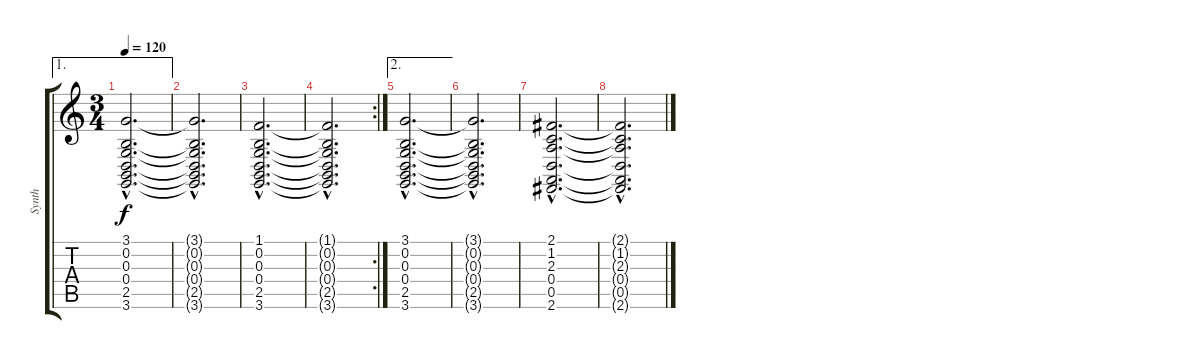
\track ("Synth" "Synth") {instrument pad2warm}
\staff {score tabs}
\tuning (E4 B3 G3 D3 A2 E2) {hide}
\ae 1
\ts (3 4)
\tempo 120
\clef g2
\ks c
(3.1{hac} 0.2{hac} 0.3{hac} 0.4{hac} 2.5{hac} 3.6{hac}).2{d dy f} |
(3.1{hac t} 0.2{hac t} 0.3{hac t} 0.4{hac t} 2.5{hac t} 3.6{hac t}).2{d} |
(1.1{hac} 0.2{hac} 0.3{hac} 0.4{hac} 2.5{hac} 3.6{hac}).2{d} |
\rc 2
(1.1{hac t} 0.2{hac t} 0.3{hac t} 0.4{hac t} 2.5{hac t} 3.6{hac t}).2{d} |
\ae 2
(3.1{hac} 0.2{hac} 0.3{hac} 0.4{hac} 2.5{hac} 3.6{hac}).2{d} |
(3.1{hac t} 0.2{hac t} 0.3{hac t} 0.4{hac t} 2.5{hac t} 3.6{hac t}).2{d} |
(2.1{hac} 1.2{hac} 2.3{hac} 0.4{hac} 0.5{hac} 2.6{hac}).2{d} |
(2.1{hac t} 1.2{hac t} 2.3{hac t} 0.4{hac t} 0.5{hac t} 2.6{hac t}).2{d}
